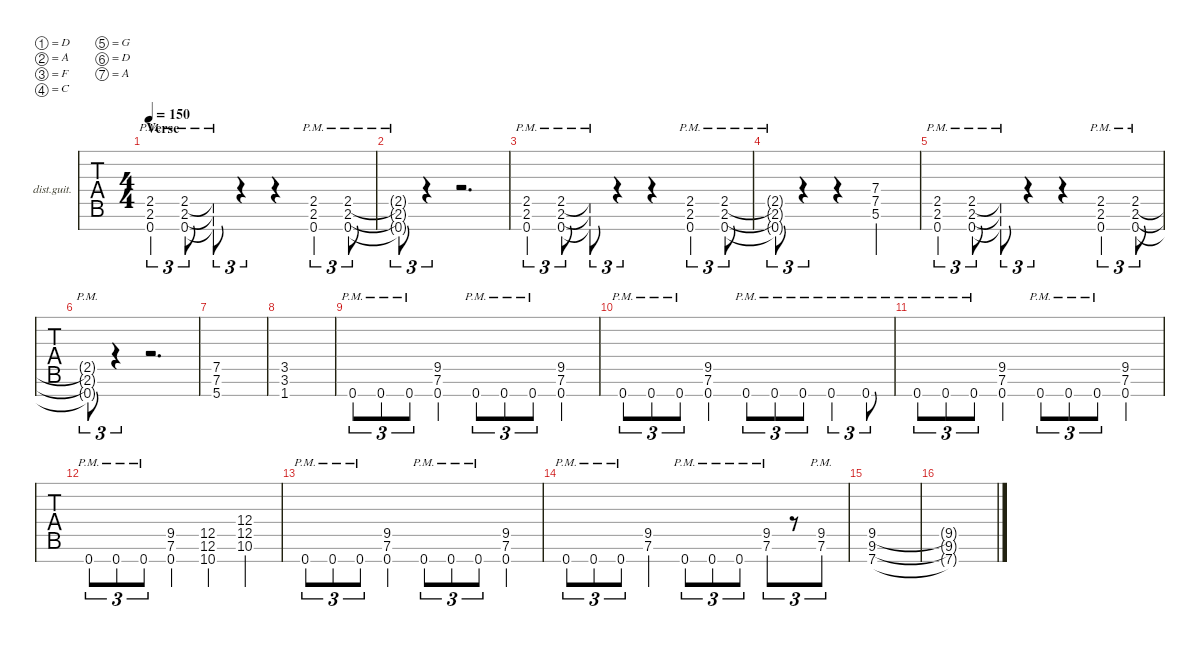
\defaultSystemsLayout 4
\hideDynamics
\bracketExtendMode nobrackets
\firstSystemTrackNameOrientation horizontal
\otherSystemsTrackNameOrientation horizontal
\track ("Distortion Guitar" "dist.guit.") {solo instrument distortionguitar}
\staff {tabs}
\tuning (D4 A3 F3 C3 G2 D2 A1)
\ts (4 4)
\section ("" "Verse")
\scale
1.06666
\tempo 150
\accidentals auto
\clef g2
\ottava regular
\simile none
\ks c
(2.5{pm} 2.6{pm} 0.7{pm}).4{tu (3 2) dy mf beam Up} (2.5{pm} 2.6{pm} 0.7{pm}).8{tu (3 2) beam Up} (2.5{pm t} 2.6{pm t} 0.7{pm t}).8{tu (3 2) beam Up} r.4{tu (3 2) beam Up} r.4{beam Up} (2.5{pm} 2.6{pm} 0.7{pm}).4{tu (3 2) beam Up} (2.5{pm} 2.6{pm} 0.7{pm}).8{tu (3 2) beam Up} |
\scale
0.977779 (2.5{pm t} 2.6{pm t} 0.7{pm t}).8{tu (3 2) beam Up} r.4{tu (3 2) beam Up} r.2{d beam Up} |
\scale
0.977779 (2.5{pm} 2.6{pm} 0.7{pm}).4{tu (3 2) beam Up} (2.5{pm} 2.6{pm} 0.7{pm}).8{tu (3 2) beam Up} (2.5{pm t} 2.6{pm t} 0.7{pm t}).8{tu (3 2) beam Up} r.4{tu (3 2) beam Up} r.4{beam Up} (2.5{pm} 2.6{pm} 0.7{pm}).4{tu (3 2) beam Up} (2.5{pm} 2.6{pm} 0.7{pm}).8{tu (3 2) beam Up} |
\scale
0.977779 (2.5{pm t} 2.6{pm t} 0.7{pm t}).8{tu (3 2) beam Up} r.4{tu (3 2) beam Up} r.4{beam Up} (5.6 7.5 7.4).2{beam Up} |
\scale
1.06666 (2.5{pm} 2.6{pm} 0.7{pm}).4{tu (3 2) beam Up} (2.5{pm} 2.6{pm} 0.7{pm}).8{tu (3 2) beam Up} (2.5{pm t} 2.6{pm t} 0.7{pm t}).8{tu (3 2) beam Up} r.4{tu (3 2) beam Up} r.4{beam Up} (2.5{pm} 2.6{pm} 0.7{pm}).4{tu (3 2) beam Up} (2.5{pm} 2.6{pm} 0.7{pm}).8{tu (3 2) beam Up} |
\scale
0.977779 (2.5{pm t} 2.6{pm t} 0.7{pm t}).8{tu (3 2) beam Up} r.4{tu (3 2) beam Up} r.2{d beam Up} |
\scale
0.977779 (7.6 7.5 5.7).1{beam Up} |
\scale
0.977779 (1.7{acc #} 3.6 3.5{acc #}).1{beam Up} |
\scale
1.06666 0.7{pm}.8{tu (3 2) beam Up} 0.7{pm}.8{tu (3 2) beam Up} 0.7{pm}.8{tu (3 2) beam Up} (9.5{ac} 7.6{ac} 0.7{ac}).4{beam Up} 0.7{pm}.8{tu (3 2) beam Up} 0.7{pm}.8{tu (3 2) beam Up} 0.7{pm}.8{tu (3 2) beam Up} (9.5{ac} 7.6{ac} 0.7{ac}).4{beam Up} |
\scale
0.977779 0.7{pm}.8{tu (3 2) beam Up} 0.7{pm}.8{tu (3 2) beam Up} 0.7{pm}.8{tu (3 2) beam Up} (9.5{ac} 7.6{ac} 0.7{ac}).4{beam Up} 0.7{pm}.8{tu (3 2) beam Up} 0.7{pm}.8{tu (3 2) beam Up} 0.7{pm}.8{tu (3 2) beam Up} 0.7{pm}.4{tu (3 2) beam Up} 0.7{pm}.8{tu (3 2) beam Up} |
\scale
0.977779 0.7{pm}.8{tu (3 2) beam Up} 0.7{pm}.8{tu (3 2) beam Up} 0.7{pm}.8{tu (3 2) beam Up} (9.5{ac} 7.6{ac} 0.7{ac}).4{beam Up} 0.7{pm}.8{tu (3 2) beam Up} 0.7{pm}.8{tu (3 2) beam Up} 0.7{pm}.8{tu (3 2) beam Up} (9.5{ac} 7.6{ac} 0.7{ac}).4{beam Up} |
\scale
0.977779 0.7{pm}.8{tu (3 2) beam Up} 0.7{pm}.8{tu (3 2) beam Up} 0.7{pm}.8{tu (3 2) beam Up} (9.5{ac} 7.6{ac} 0.7{ac}).4{beam Up} (12.5{ac} 12.6 10.7).4{beam Up} (12.4{ac} 12.5 10.6).4{beam Up} |
\scale
1.06224 0.7{pm}.8{tu (3 2) beam Up} 0.7{pm}.8{tu (3 2) beam Up} 0.7{pm}.8{tu (3 2) beam Up} (9.5{ac} 7.6{ac} 0.7{ac}).4{beam Up} 0.7{pm}.8{tu (3 2) beam Up} 0.7{pm}.8{tu (3 2) beam Up} 0.7{pm}.8{tu (3 2) beam Up} (9.5{ac} 7.6{ac} 0.7{ac}).4{beam Up} |
\scale
0.973358 0.7{pm}.8{tu (3 2) beam Up} 0.7{pm}.8{tu (3 2) beam Up} 0.7{pm}.8{tu (3 2) beam Up} (9.5{ac} 7.6).4{beam Up} 0.7{pm}.8{tu (3 2) beam Up} 0.7{pm}.8{tu (3 2) beam Up} 0.7{pm}.8{tu (3 2) beam Up} (9.5{pm} 7.6{pm}).8{tu (3 2) beam Up} r.8{tu (3 2) beam Up} (9.5{pm} 7.6{pm}).8{tu (3 2) beam Up} |
\scale
0.973358 (7.7 9.6 9.5).1{beam Up} |
\scale
0.991042 (7.7{t} 9.6{t} 9.5{t}).1{beam Up}
